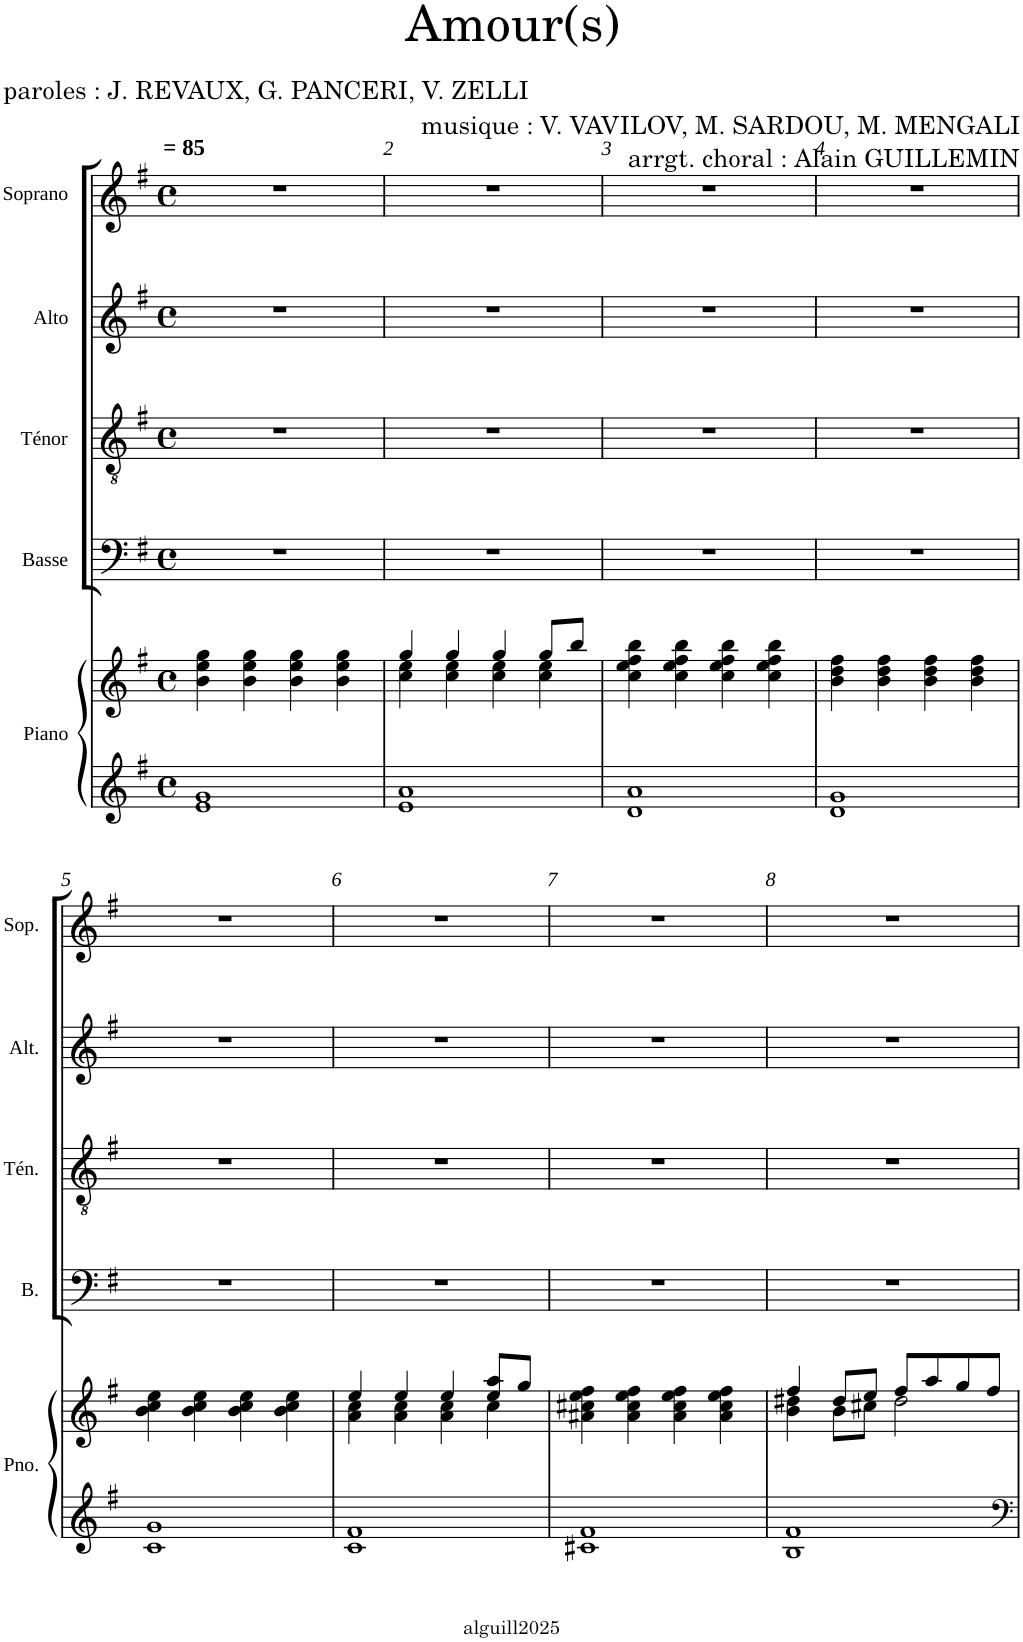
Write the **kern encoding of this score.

**kern	**kern	**kern	**kern	**kern	**kern
*part5	*part5	*part4	*part3	*part2	*part1
*staff6	*staff5	*staff4	*staff3	*staff2	*staff1
*I"Piano	*	*I"Basse	*I"Ténor	*I"Alto	*I"Soprano
*I'Pno.	*	*I'B.	*I'Tén.	*I'Alt.	*I'Sop.
*clefG2	*clefG2	*clefF4	*clefGv2	*clefG2	*clefG2
*k[f#]	*k[f#]	*k[f#]	*k[f#]	*k[f#]	*k[f#]
*e:	*e:	*e:	*e:	*e:	*e:
*M4/4	*M4/4	*M4/4	*M4/4	*M4/4	*M4/4
*met(c)	*met(c)	*met(c)	*met(c)	*met(c)	*met(c)
=1	=1	=1	=1	=1	=1
!	!	!	!	!	!LO:TX:a:B:t== 85
1e 1g	4b\ 4ee\ 4gg\	1r	1r	1r	1r
.	4b\ 4ee\ 4gg\	.	.	.	.
.	4b\ 4ee\ 4gg\	.	.	.	.
.	4b\ 4ee\ 4gg\	.	.	.	.
=2	=2	=2	=2	=2	=2
*	*^	*	*	*	*
1e 1a	4gg/	4cc\ 4ee\	1r	1r	1r	1r
.	4gg/	4cc\ 4ee\	.	.	.	.
.	4gg/	4cc\ 4ee\	.	.	.	.
.	8gg/L	4cc\ 4ee\	.	.	.	.
.	8bb/J	.	.	.	.	.
*	*v	*v	*	*	*	*
=3	=3	=3	=3	=3	=3
1d 1a	4cc\ 4ee\ 4ff#\ 4bb\	1r	1r	1r	1r
.	4cc\ 4ee\ 4ff#\ 4bb\	.	.	.	.
.	4cc\ 4ee\ 4ff#\ 4bb\	.	.	.	.
.	4cc\ 4ee\ 4ff#\ 4bb\	.	.	.	.
=4	=4	=4	=4	=4	=4
1d 1g	4b\ 4dd\ 4ff#\	1r	1r	1r	1r
.	4b\ 4dd\ 4ff#\	.	.	.	.
.	4b\ 4dd\ 4ff#\	.	.	.	.
.	4b\ 4dd\ 4ff#\	.	.	.	.
!!LO:LB:g=z
=5	=5	=5	=5	=5	=5
1c 1g	4b\ 4cc\ 4ee\	1r	1r	1r	1r
.	4b\ 4cc\ 4ee\	.	.	.	.
.	4b\ 4cc\ 4ee\	.	.	.	.
.	4b\ 4cc\ 4ee\	.	.	.	.
=6	=6	=6	=6	=6	=6
*	*^	*	*	*	*
1c 1f#	4ee/	4a\ 4cc\	1r	1r	1r	1r
.	4ee/	4a\ 4cc\	.	.	.	.
.	4ee/	4a\ 4cc\	.	.	.	.
.	8ee/ 8aa/L	4cc\	.	.	.	.
.	8gg/J	.	.	.	.	.
*	*v	*v	*	*	*	*
=7	=7	=7	=7	=7	=7
1c#X 1f#	4a#X\ 4cc#X\ 4ee\ 4ff#\	1r	1r	1r	1r
.	4a#\ 4cc#\ 4ee\ 4ff#\	.	.	.	.
.	4a#\ 4cc#\ 4ee\ 4ff#\	.	.	.	.
.	4a#\ 4cc#\ 4ee\ 4ff#\	.	.	.	.
=8	=8	=8	=8	=8	=8
*	*^	*	*	*	*
1B 1f#	4ff#/	4b\ 4dd#X\	1r	1r	1r	1r
.	8dd#/L	8b\L	.	.	.	.
.	8ee/J	8cc#X\J	.	.	.	.
.	8ff#/L	2dd#\	.	.	.	.
.	8aa/	.	.	.	.	.
.	8gg/	.	.	.	.	.
.	8ff#/J	.	.	.	.	.
*	*v	*v	*	*	*	*
=	=	=	=	=	=
*-	*-	*-	*-	*-	*-
